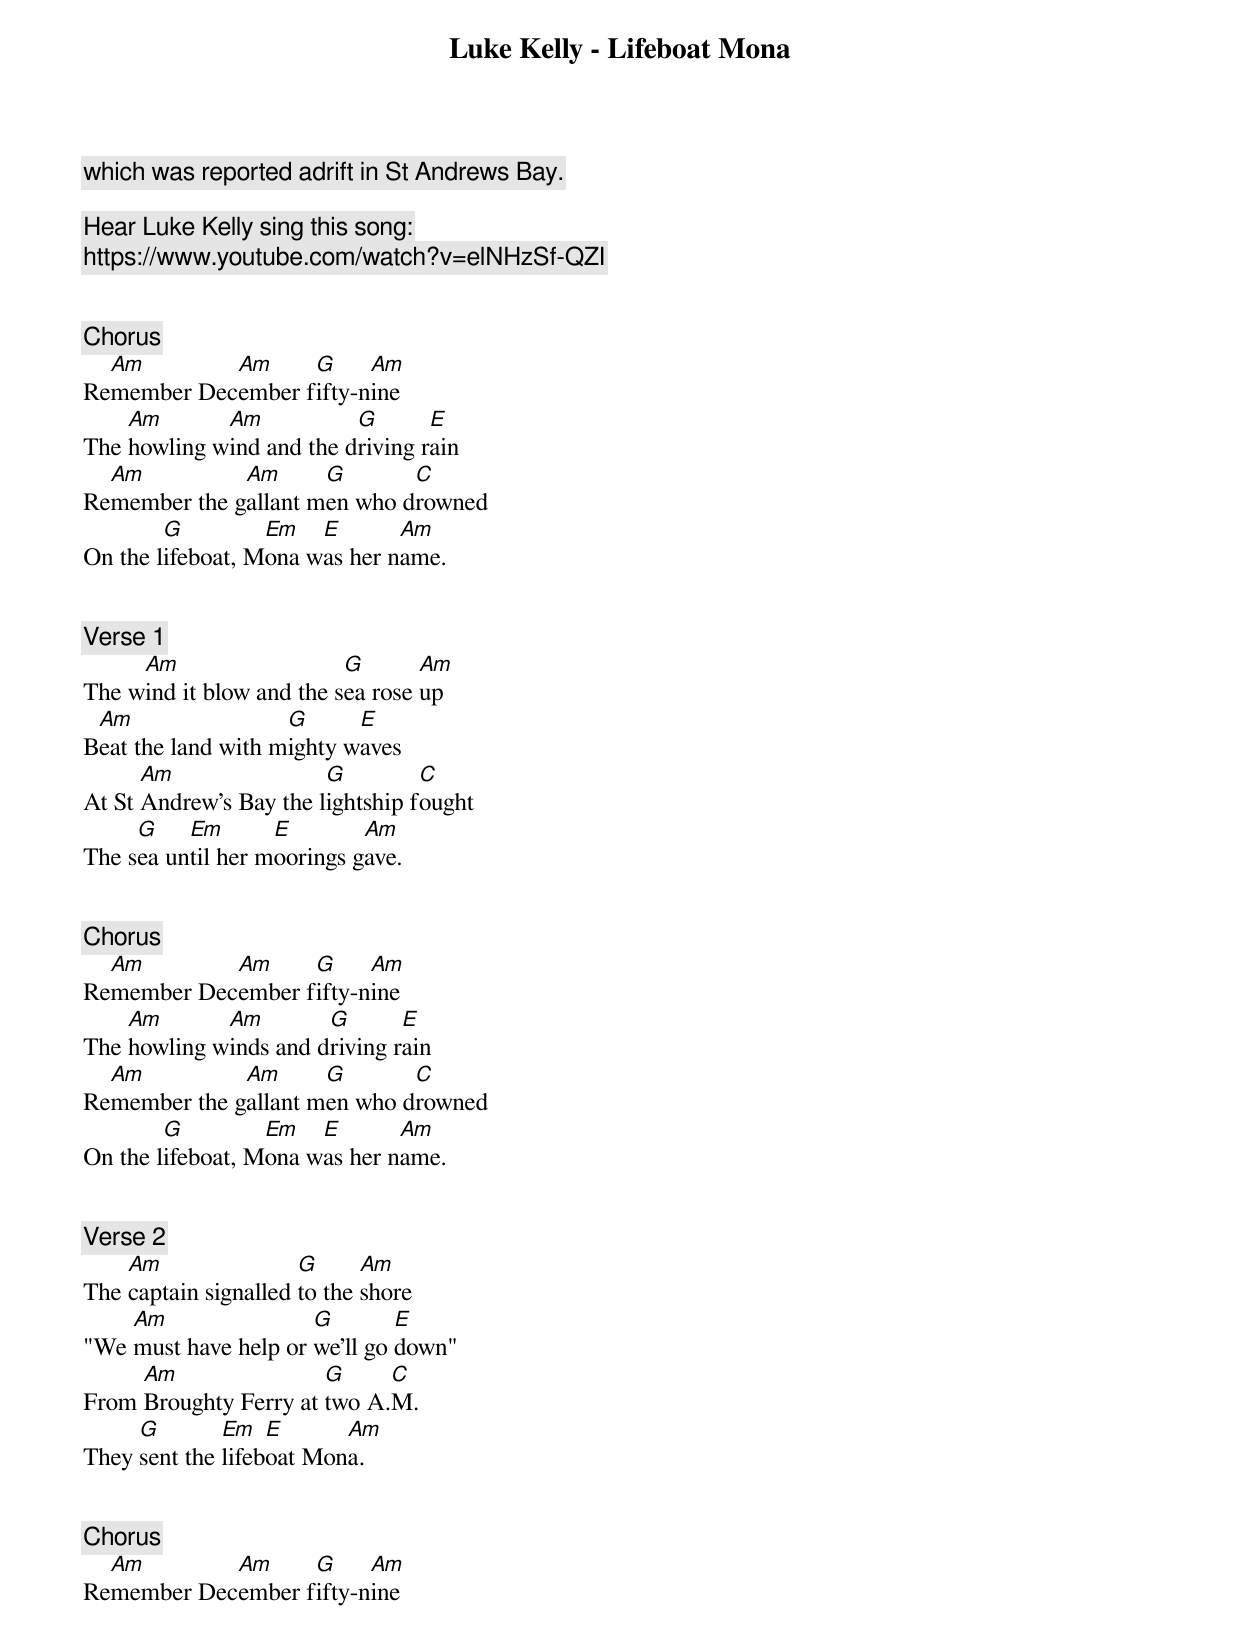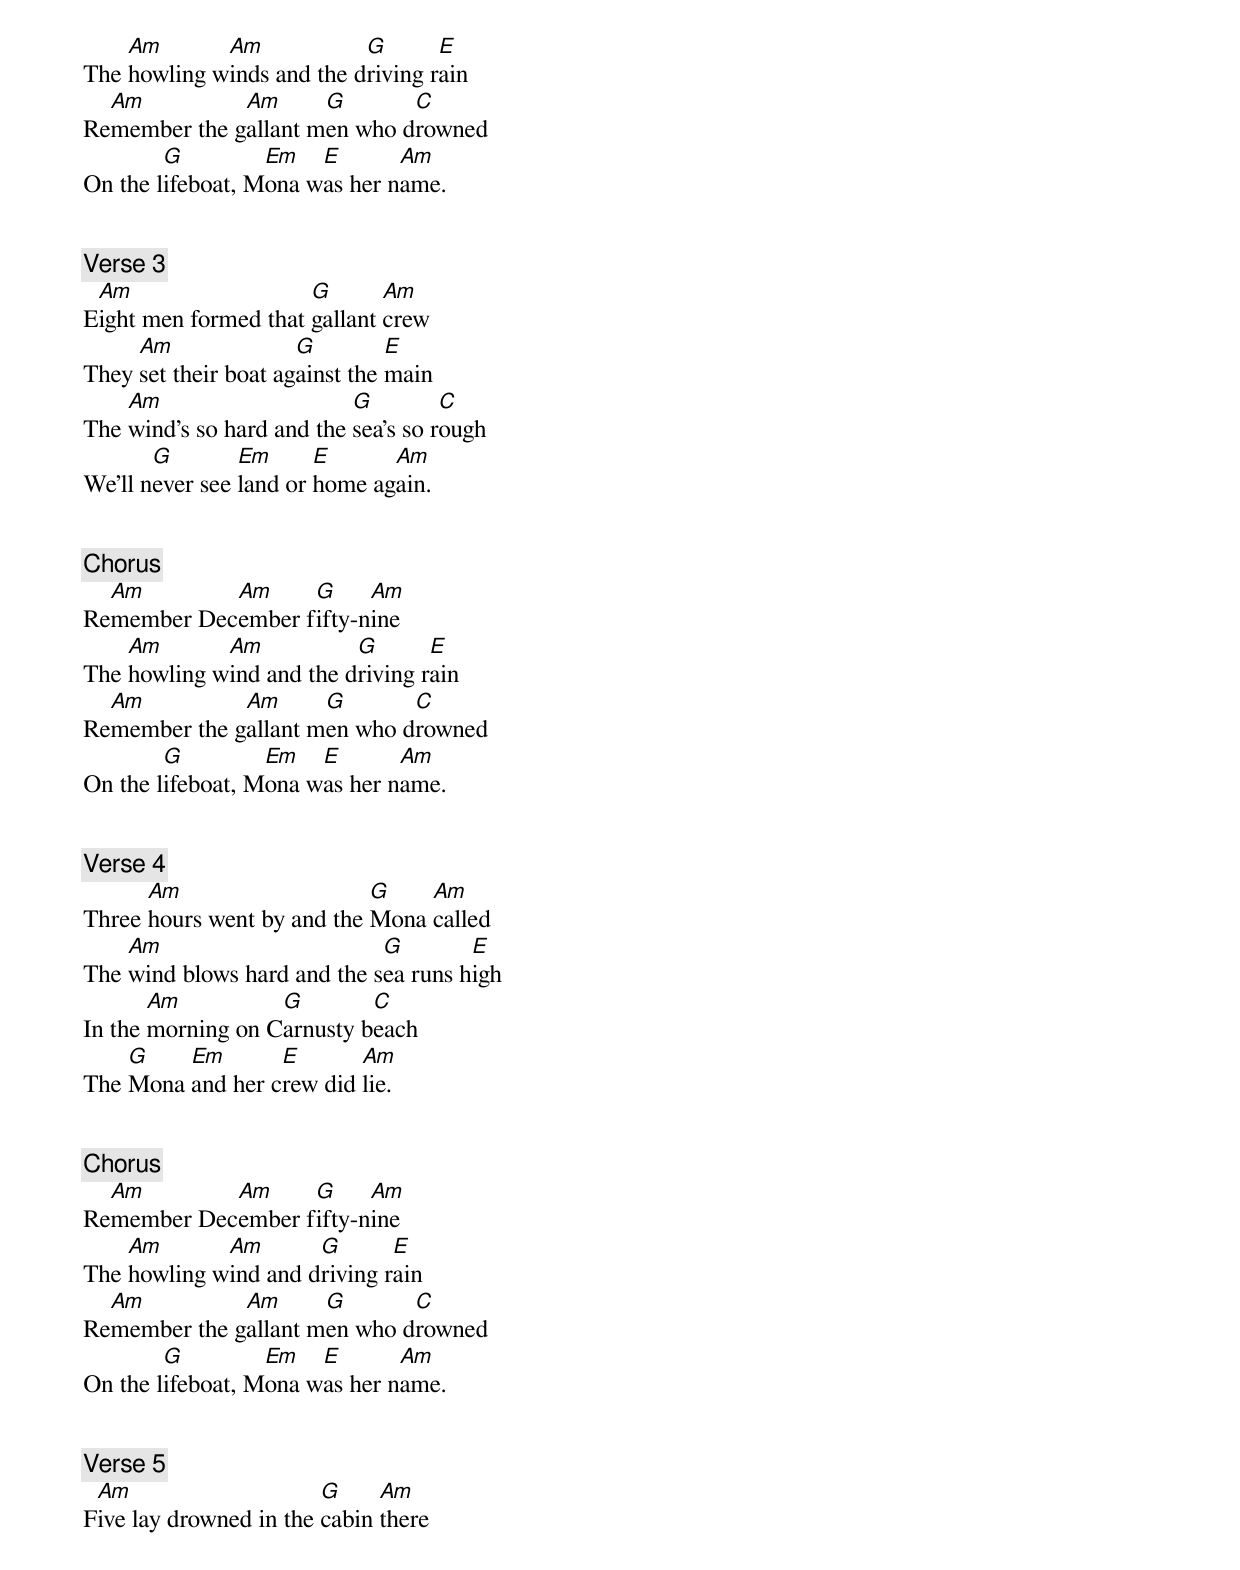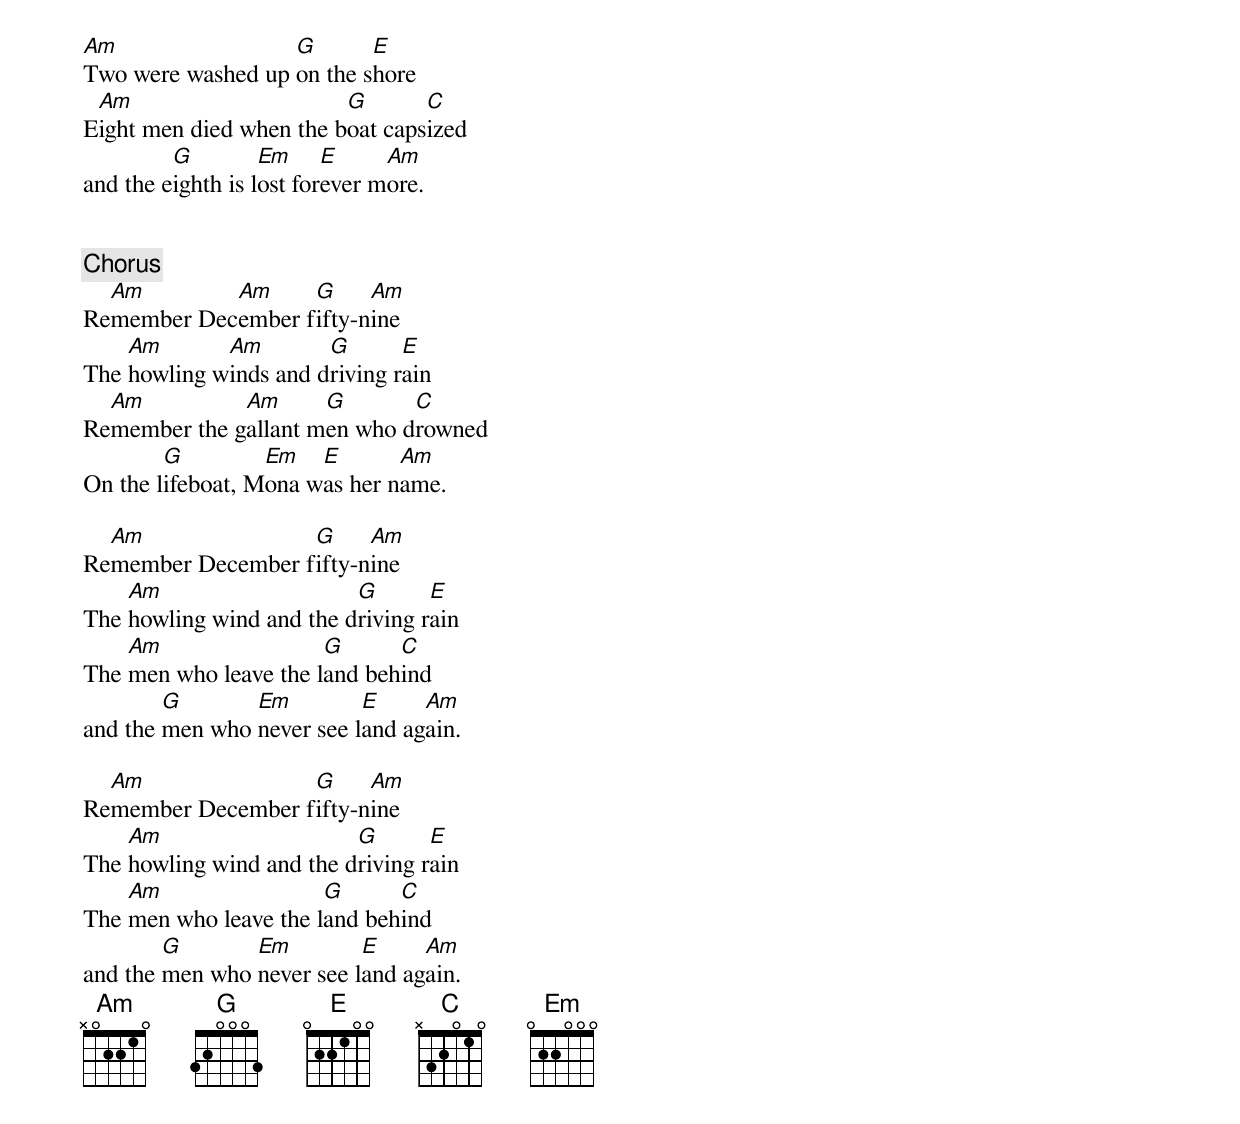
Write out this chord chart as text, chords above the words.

Luke Kelly - Lifeboat Mona

On 8 December 1959, the Mona was launched to assist the North Carr lightship,
which was reported adrift in St Andrews Bay.

Hear Luke Kelly sing this song:
https://www.youtube.com/watch?v=elNHzSf-QZI


[Chorus]
  Am        Am     G     Am
Remember December fifty-nine
    Am       Am           G       E
The howling wind and the driving rain
  Am          Am      G       C
Remember the gallant men who drowned
        G         Em   E       Am
On the lifeboat, Mona was her name.


[Verse 1]
     Am                   G       Am
The wind it blow and the sea rose up
 Am                 G      E
Beat the land with mighty waves
      Am                G         C
At St Andrew's Bay the lightship fought
     G    Em       E        Am
The sea until her moorings gave.


[Chorus]
  Am        Am     G     Am
Remember December fifty-nine
    Am       Am        G       E
The howling winds and driving rain
  Am          Am      G       C
Remember the gallant men who drowned
        G         Em   E       Am
On the lifeboat, Mona was her name.


[Verse 2]
    Am                G      Am
The captain signalled to the shore
    Am                G        E
"We must have help or we'll go down"
     Am                G     C
From Broughty Ferry at two A.M.
     G        Em   E      Am
They sent the lifeboat Mona.


[Chorus]
  Am        Am     G     Am
Remember December fifty-nine
    Am       Am            G       E
The howling winds and the driving rain
  Am          Am      G       C
Remember the gallant men who drowned
        G         Em   E       Am
On the lifeboat, Mona was her name.


[Verse 3]
 Am                   G       Am
Eight men formed that gallant crew
     Am               G         E
They set their boat against the main
    Am                     G         C
The wind's so hard and the sea's so rough
       G        Em      E      Am
We'll never see land or home again.


[Chorus]
  Am        Am     G     Am
Remember December fifty-nine
    Am       Am           G       E
The howling wind and the driving rain
  Am          Am      G       C
Remember the gallant men who drowned
        G         Em   E       Am
On the lifeboat, Mona was her name.


[Verse 4]
      Am                    G    Am
Three hours went by and the Mona called
    Am                       G        E
The wind blows hard and the sea runs high
       Am          G        C
In the morning on Carnusty beach
    G    Em       E       Am
The Mona and her crew did lie.


[Chorus]
  Am        Am     G     Am
Remember December fifty-nine
    Am       Am       G       E
The howling wind and driving rain
  Am          Am      G       C
Remember the gallant men who drowned
        G         Em   E       Am
On the lifeboat, Mona was her name.


[Verse 5]
 Am                     G     Am
Five lay drowned in the cabin there
Am                 G       E
Two were washed up on the shore
 Am                      G       C
Eight men died when the boat capsized
         G         Em     E     Am
and the eighth is lost forever more.


[Chorus]
  Am        Am     G     Am
Remember December fifty-nine
    Am       Am        G       E
The howling winds and driving rain
  Am          Am      G       C
Remember the gallant men who drowned
        G         Em   E       Am
On the lifeboat, Mona was her name.

  Am               G     Am
Remember December fifty-nine
    Am                    G       E
The howling wind and the driving rain
    Am                 G      C
The men who leave the land behind
        G       Em         E     Am
and the men who never see land again.

  Am               G     Am
Remember December fifty-nine
    Am                    G       E
The howling wind and the driving rain
    Am                 G      C
The men who leave the land behind
        G       Em         E     Am
and the men who never see land again.
